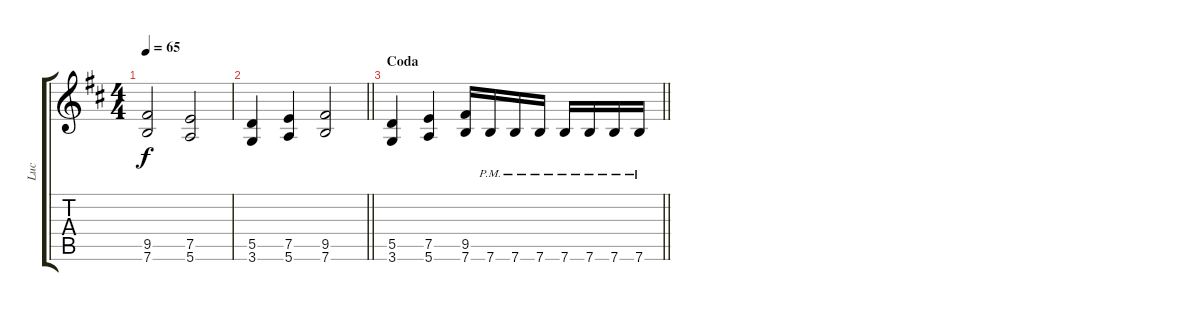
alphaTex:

\track ("Luc" "Luc") {instrument distortionguitar}
\staff {score tabs}
\tuning (E4 B3 G3 D3 A2 E2) {hide}
\ts (4 4)
\tempo 65
\clef g2
\ks d
(9.5 7.6).2{dy f} (7.5 5.6).2 |
\barLineRight lightlight
(5.5 3.6).4 (7.5 5.6).4 (9.5 7.6).2 |
\section ("" "Coda")
\barLineRight lightlight
(5.5 3.6).4 (7.5 5.6).4 (9.5 7.6).16 7.6{pm}.16 7.6{pm}.16 7.6{pm}.16 7.6{pm}.16 7.6{pm}.16 7.6{pm}.16 7.6{pm}.16
